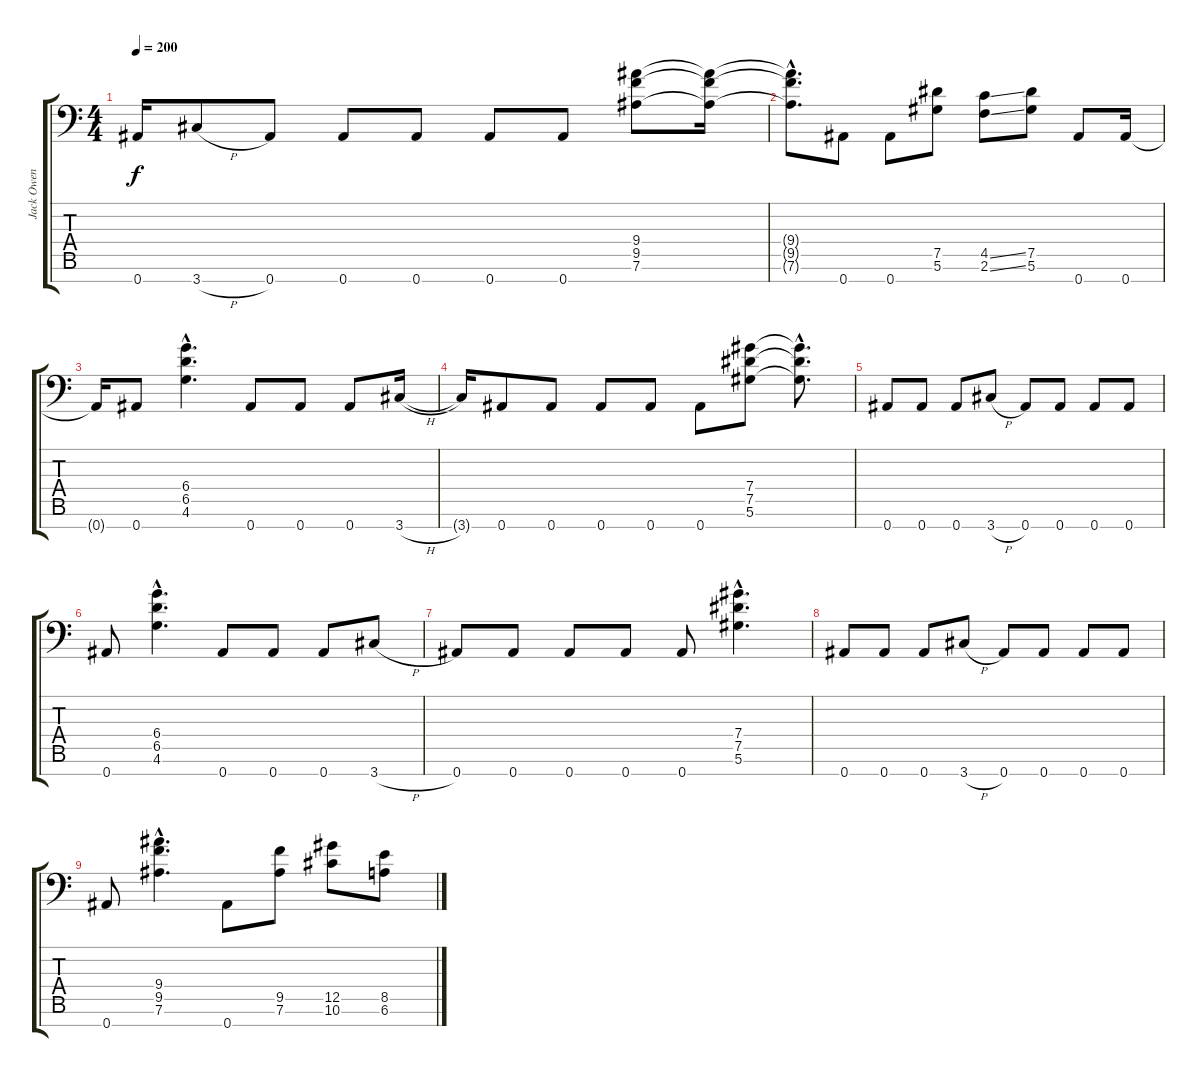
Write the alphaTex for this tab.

\track ("Jack Owen" "Jack Owen") {instrument distortionguitar}
\staff {score tabs}
\tuning (Eb4 Bb3 Gb3 Db3 Ab2 Eb2 Bb1) {hide}
\ts (4 4)
\tempo 200
\clef f4
\ks c
0.7{t}.16{dy f} 3.7{h}.8 0.7.8 0.7.8 0.7.8 0.7.8 0.7.8 (9.4 9.5 7.6).8 (9.4{t} 9.5{t} 7.6{t}).16 |
(9.4{hac t} 9.5{hac t} 7.6{hac t}).8{d} 0.7.8 0.7.8 (7.5 5.6).8 (4.5{ss} 2.6{ss}).8 (7.5 5.6).8 0.7.8 0.7.16 |
0.7{t}.16 0.7.8 (6.4{hac} 6.5{hac} 4.6{hac}).4{d} 0.7.8 0.7.8 0.7.8 3.7{h}.16 |
3.7{t}.16 0.7.8 0.7.8 0.7.8 0.7.8 0.7.8 (7.4 7.5 5.6).8 (7.4{hac t} 7.5{hac t} 5.6{hac t}).8{d} |
0.7.8 0.7.8 0.7.8 3.7{h}.8 0.7.8 0.7.8 0.7.8 0.7.8 |
0.7.8 (6.4{hac} 6.5{hac} 4.6{hac}).4{d} 0.7.8 0.7.8 0.7.8 3.7{h}.8 |
0.7.8 0.7.8 0.7.8 0.7.8 0.7.8 (7.4{hac} 7.5{hac} 5.6{hac}).4{d} |
0.7.8 0.7.8 0.7.8 3.7{h}.8 0.7.8 0.7.8 0.7.8 0.7.8 |
0.7.8 (9.4{hac} 9.5{hac} 7.6{hac}).4{d} 0.7.8 (9.5 7.6).8 (12.5 10.6).8 (8.5 6.6).8
